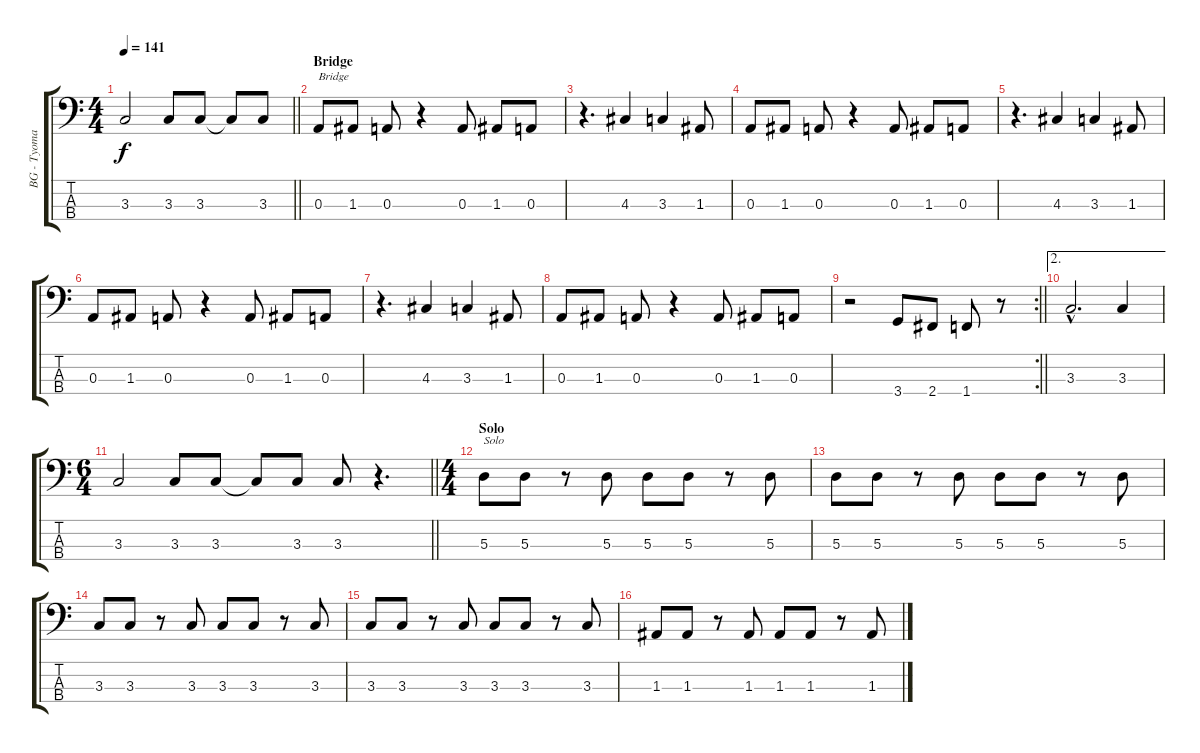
\track ("BG - Tyoma" "BG - Tyoma") {instrument electricbassfinger}
\staff {score tabs}
\tuning (G2 D2 A1 E1) {hide}
\ts (4 4)
\tempo 141
\clef f4
\barLineRight lightlight
\ks c
3.3.2{dy f} 3.3.8 3.3.8 3.3{t}.8 3.3.8 |
\section ("" "Bridge")
0.3.8{txt "Bridge"} 1.3.8 0.3.8 r.4 0.3.8 1.3.8 0.3.8 |
r.4{d} 4.3.4 3.3.4 1.3.8 |
0.3.8 1.3.8 0.3.8 r.4 0.3.8 1.3.8 0.3.8 |
r.4{d} 4.3.4 3.3.4 1.3.8 |
0.3.8 1.3.8 0.3.8 r.4 0.3.8 1.3.8 0.3.8 |
r.4{d} 4.3.4 3.3.4 1.3.8 |
0.3.8 1.3.8 0.3.8 r.4 0.3.8 1.3.8 0.3.8 |
\rc 2
\barLineRight lightlight
r.2 3.4.8 2.4.8 1.4.8 r.8 |
\ae 2
3.3{hac}.2{d} 3.3.4 |
\ts (6 4)
\barLineRight lightlight
3.3.2 3.3.8 3.3.8 3.3{t}.8 3.3.8 3.3.8 r.4{d} |
\ts (4 4)
\section ("" "Solo")
5.3.8{txt "Solo"} 5.3.8 r.8 5.3.8 5.3.8 5.3.8 r.8 5.3.8 |
5.3.8 5.3.8 r.8 5.3.8 5.3.8 5.3.8 r.8 5.3.8 |
3.3.8 3.3.8 r.8 3.3.8 3.3.8 3.3.8 r.8 3.3.8 |
3.3.8 3.3.8 r.8 3.3.8 3.3.8 3.3.8 r.8 3.3.8 |
1.3.8 1.3.8 r.8 1.3.8 1.3.8 1.3.8 r.8 1.3.8
